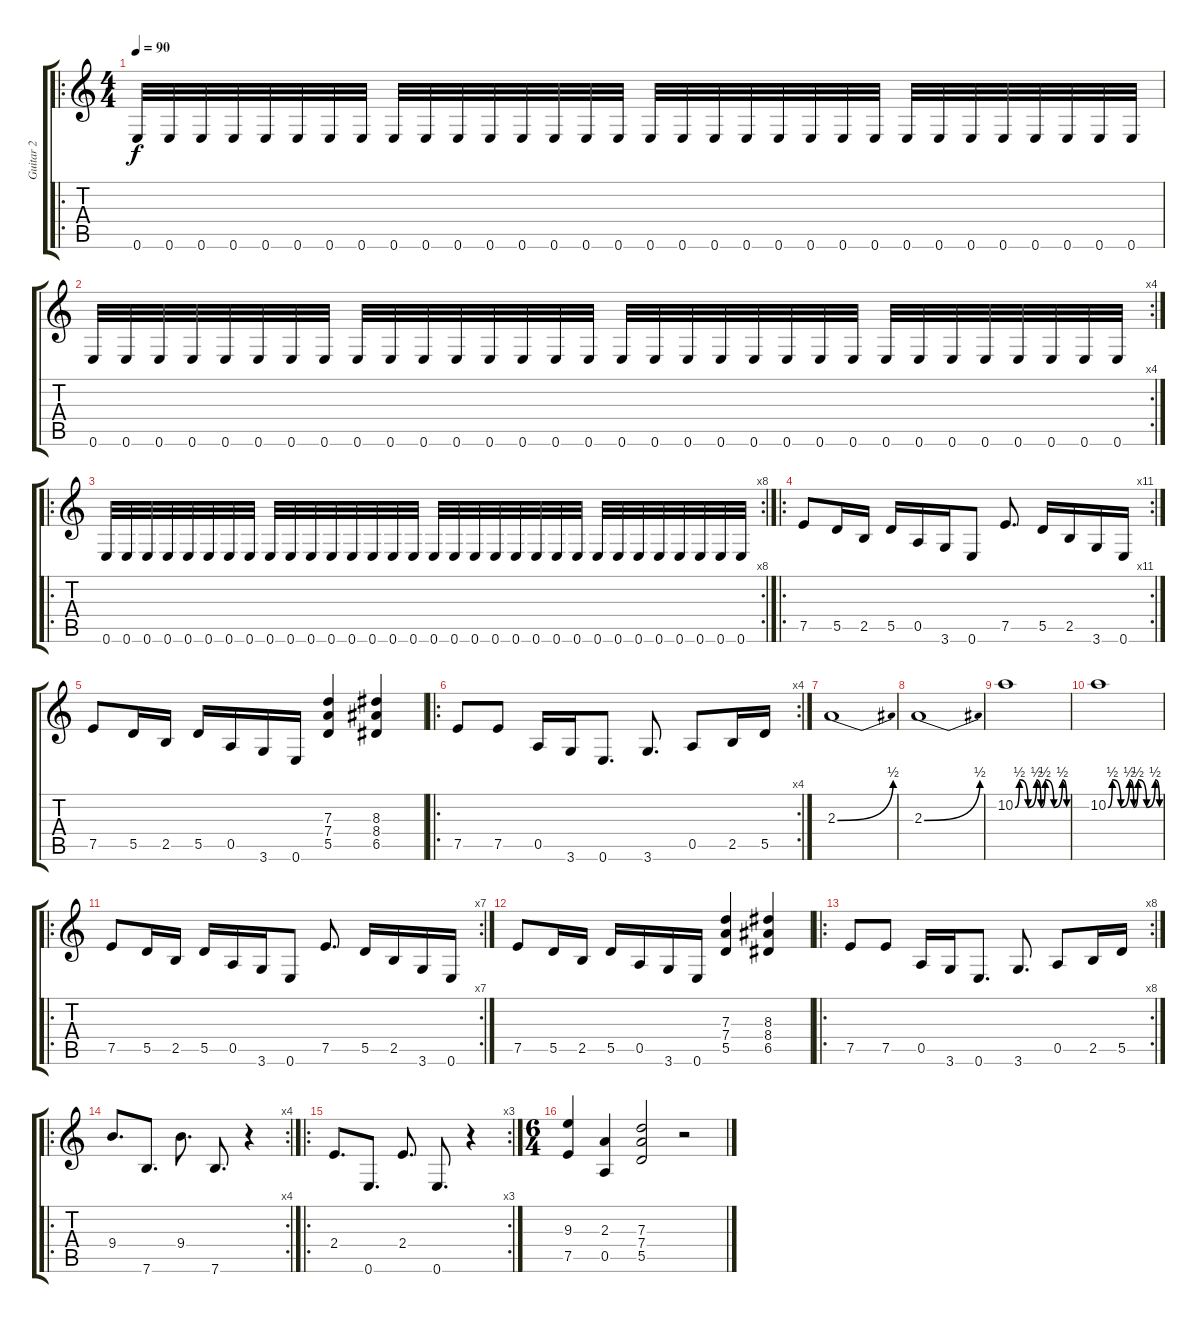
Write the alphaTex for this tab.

\track ("Guitar 2" "Guitar 2") {instrument distortionguitar}
\staff {score tabs}
\tuning (E4 B3 G3 D3 A2 E2) {hide}
\ro
\ts (4 4)
\tempo 90
\clef g2
\ks c
0.6.32{dy f instrument distortionguitar} 0.6.32 0.6.32 0.6.32 0.6.32 0.6.32 0.6.32 0.6.32 0.6.32 0.6.32 0.6.32 0.6.32 0.6.32 0.6.32 0.6.32 0.6.32 0.6.32 0.6.32 0.6.32 0.6.32 0.6.32 0.6.32 0.6.32 0.6.32 0.6.32 0.6.32 0.6.32 0.6.32 0.6.32 0.6.32 0.6.32 0.6.32 |
\rc 4
0.6.32 0.6.32 0.6.32 0.6.32 0.6.32 0.6.32 0.6.32 0.6.32 0.6.32 0.6.32 0.6.32 0.6.32 0.6.32 0.6.32 0.6.32 0.6.32 0.6.32 0.6.32 0.6.32 0.6.32 0.6.32 0.6.32 0.6.32 0.6.32 0.6.32 0.6.32 0.6.32 0.6.32 0.6.32 0.6.32 0.6.32 0.6.32 |
\ro
\rc 8
0.6.32 0.6.32 0.6.32 0.6.32 0.6.32 0.6.32 0.6.32 0.6.32 0.6.32 0.6.32 0.6.32 0.6.32 0.6.32 0.6.32 0.6.32 0.6.32 0.6.32 0.6.32 0.6.32 0.6.32 0.6.32 0.6.32 0.6.32 0.6.32 0.6.32 0.6.32 0.6.32 0.6.32 0.6.32 0.6.32 0.6.32 0.6.32 |
\ro
\rc 11
7.5.8{volume 16} 5.5.16 2.5.16 5.5.16 0.5.16 3.6.16 0.6.8 7.5.8{d} 5.5.16 2.5.16 3.6.16 0.6.16 |
7.5.8 5.5.16 2.5.16 5.5.16 0.5.16 3.6.16 0.6.16 (7.3 7.4 5.5).4 (8.3 8.4 6.5).4 |
\ro
\rc 4
7.5.8 7.5.8 0.5.16 3.6.16 0.6.8{d} 3.6.8{d} 0.5.8 2.5.16 5.5.16 |
2.3{be (bend 0 0 60 2)}.1 |
2.3{be (bend 0 0 60 2)}.1 |
10.2{be (custom 0 0 5 2 15 0 25 2 30 0 35 2 45 0 55 2 60 0)}.1 |
10.2{be (custom 0 0 5 2 15 0 25 2 30 0 35 2 45 0 55 2 60 0)}.1 |
\ro
\rc 7
7.5.8{volume 16} 5.5.16 2.5.16 5.5.16 0.5.16 3.6.16 0.6.8 7.5.8{d} 5.5.16 2.5.16 3.6.16 0.6.16 |
7.5.8 5.5.16 2.5.16 5.5.16 0.5.16 3.6.16 0.6.16 (7.3 7.4 5.5).4 (8.3 8.4 6.5).4 |
\ro
\rc 8
7.5.8 7.5.8 0.5.16 3.6.16 0.6.8{d} 3.6.8{d} 0.5.8 2.5.16 5.5.16 |
\ro
\rc 4
9.4.8{d} 7.6.8{d} 9.4.8{d} 7.6.8{d} r.4 |
\ro
\rc 3
2.4.8{d} 0.6.8{d} 2.4.8{d} 0.6.8{d} r.4 |
\ts (6 4)
(9.3 7.5).4 (2.3 0.5).4 (7.3 7.4 5.5).2 r.2
